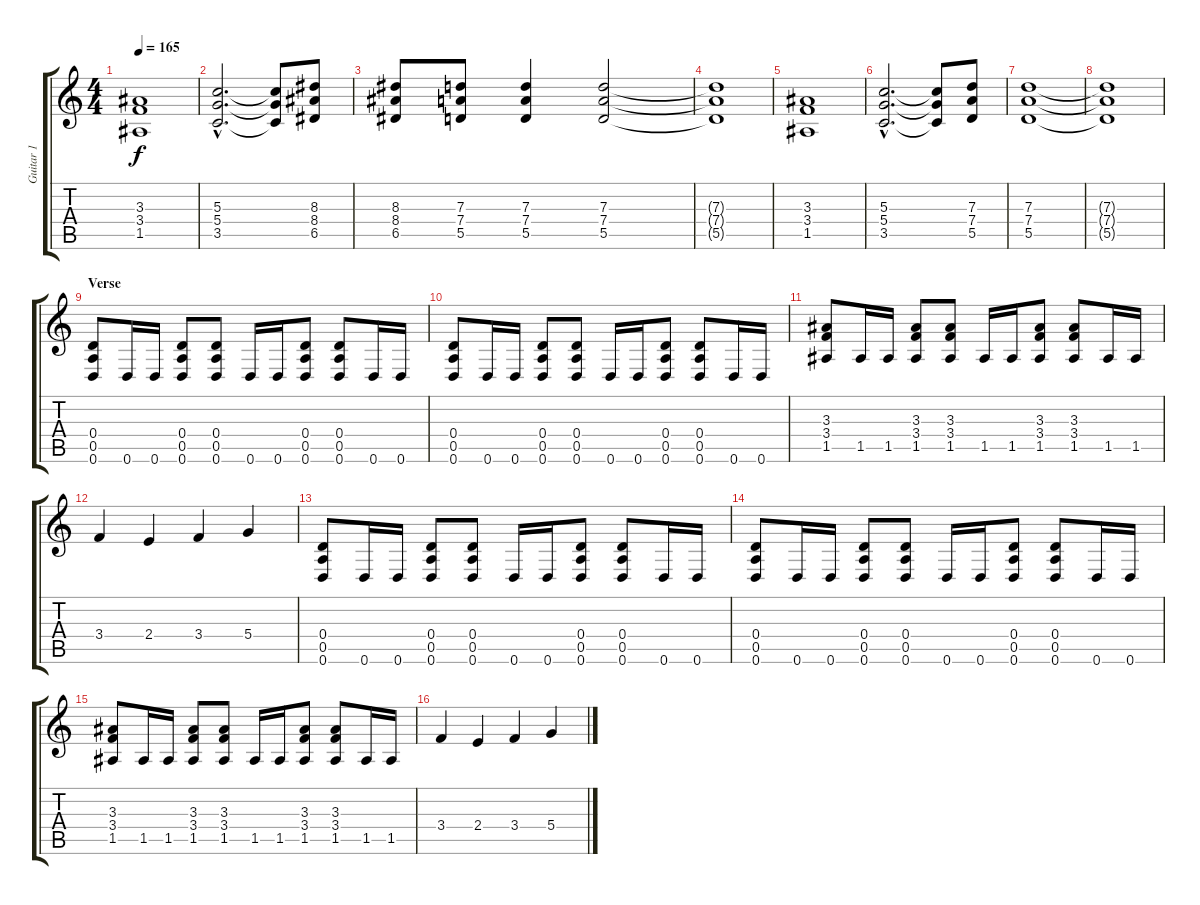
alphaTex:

\track ("Guitar 1" "Guitar 1") {instrument distortionguitar}
\staff {score tabs}
\tuning (E4 B3 G3 D3 A2 D2) {hide}
\ts (4 4)
\tempo 165
\clef g2
\ks c
(3.3 3.4 1.5).1{dy f} |
(5.3{hac} 5.4{hac} 3.5{hac}).2{d} (5.3{t} 5.4{t} 3.5{t}).8 (8.3 8.4 6.5).8 |
(8.3 8.4 6.5).8 (7.3 7.4 5.5).8 (7.3 7.4 5.5).4 (7.3 7.4 5.5).2 |
(7.3{t} 7.4{t} 5.5{t}).1 |
(3.3 3.4 1.5).1 |
(5.3{hac} 5.4{hac} 3.5{hac}).2{d} (5.3{t} 5.4{t} 3.5{t}).8 (7.3 7.4 5.5).8 |
(7.3 7.4 5.5).1 |
(7.3{t} 7.4{t} 5.5{t}).1 |
\section ("" "Verse")
(0.4 0.5 0.6).8 0.6.16 0.6.16 (0.4 0.5 0.6).8 (0.4 0.5 0.6).8 0.6.16 0.6.16 (0.4 0.5 0.6).8 (0.4 0.5 0.6).8 0.6.16 0.6.16 |
(0.4 0.5 0.6).8 0.6.16 0.6.16 (0.4 0.5 0.6).8 (0.4 0.5 0.6).8 0.6.16 0.6.16 (0.4 0.5 0.6).8 (0.4 0.5 0.6).8 0.6.16 0.6.16 |
(3.3 3.4 1.5).8 1.5.16 1.5.16 (3.3 3.4 1.5).8 (3.3 3.4 1.5).8 1.5.16 1.5.16 (3.3 3.4 1.5).8 (3.3 3.4 1.5).8 1.5.16 1.5.16 |
3.4.4 2.4.4 3.4.4 5.4.4 |
(0.4 0.5 0.6).8 0.6.16 0.6.16 (0.4 0.5 0.6).8 (0.4 0.5 0.6).8 0.6.16 0.6.16 (0.4 0.5 0.6).8 (0.4 0.5 0.6).8 0.6.16 0.6.16 |
(0.4 0.5 0.6).8 0.6.16 0.6.16 (0.4 0.5 0.6).8 (0.4 0.5 0.6).8 0.6.16 0.6.16 (0.4 0.5 0.6).8 (0.4 0.5 0.6).8 0.6.16 0.6.16 |
(3.3 3.4 1.5).8 1.5.16 1.5.16 (3.3 3.4 1.5).8 (3.3 3.4 1.5).8 1.5.16 1.5.16 (3.3 3.4 1.5).8 (3.3 3.4 1.5).8 1.5.16 1.5.16 |
3.4.4 2.4.4 3.4.4 5.4.4
